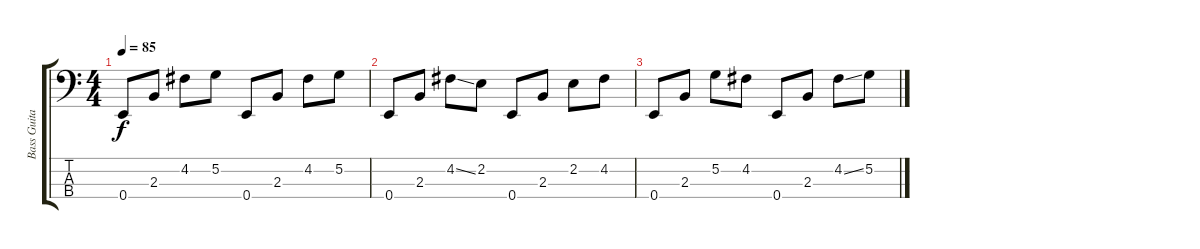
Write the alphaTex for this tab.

\track ("Bass Guitar" "Bass Guita") {instrument electricbassfinger}
\staff {score tabs}
\tuning (G2 D2 A1 E1) {hide}
\ts (4 4)
\tempo 85
\clef f4
\ks c
0.4.8{dy f} 2.3.8 4.2.8 5.2.8 0.4.8 2.3.8 4.2.8 5.2.8 |
0.4.8 2.3.8 4.2{ss}.8 2.2.8 0.4.8 2.3.8 2.2.8 4.2.8 |
0.4.8 2.3.8 5.2.8 4.2.8 0.4.8 2.3.8 4.2{ss}.8 5.2.8
